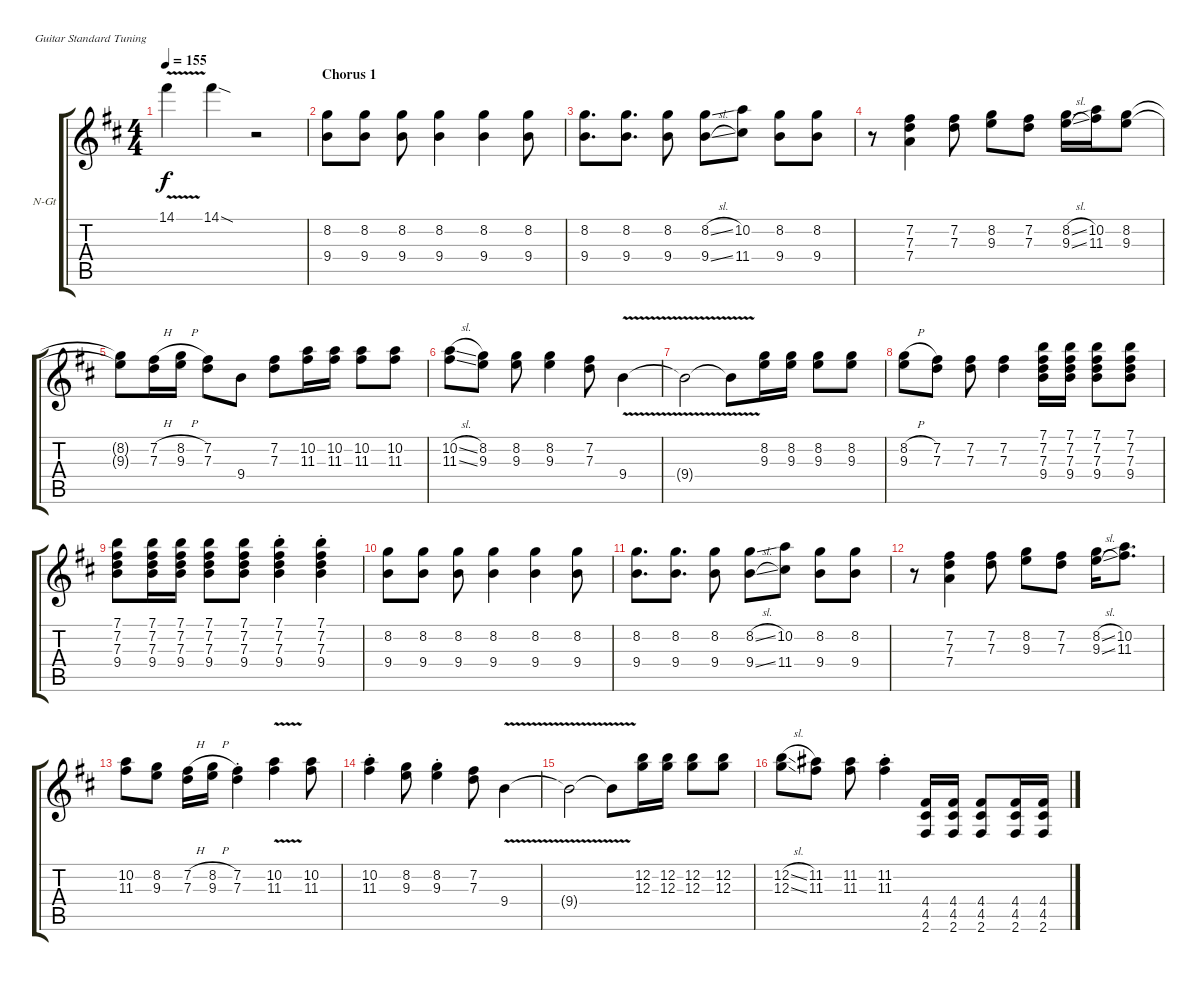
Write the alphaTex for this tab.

\defaultSystemsLayout 4
\bracketExtendMode groupsimilarinstruments
\firstSystemTrackNameOrientation horizontal
\otherSystemsTrackNameOrientation horizontal
\track ("Nylon Guitar" "N-Gt") {instrument acousticguitarnylon}
\staff {score tabs}
\tuning (E4 B3 G3 D3 A2 E2)
\ts (4 4)
\tempo 155
\clef g2
\ks bminor
14.1{v}.4{dy f} 14.1{sod}.4 r.2 |
\section ("" "Chorus 1")
(8.2 9.4).8 (8.2 9.4).8 (8.2 9.4).8 (8.2 9.4).4 (8.2 9.4).4 (8.2 9.4).8 |
(8.2 9.4).8{d} (8.2 9.4).8{d} (8.2 9.4).8 (8.2{sl} 9.4{sl}).8 (10.2 11.4).8 (8.2 9.4).8 (8.2 9.4).8 |
r.8 (7.2 7.4 7.3).4 (7.3 7.2).8 (8.2 9.3).8 (7.3 7.2).8 (8.2{sl} 9.3{sl}).16 (10.2 11.3).16 (8.2 9.3).8 |
(9.3{t} 8.2{t}).8 (7.3{h} 7.2{h}).16 (8.2{h} 9.3{h}).16 (7.3 7.2).8 9.4.8 (7.3 7.2).8 (11.3 10.2).16 (10.2 11.3).16 (11.3 10.2).8 (10.2 11.3).8 |
(11.3{sl} 10.2{sl}).8 (8.2 9.3).8 (9.3 8.2).8 (8.2 9.3).4 (7.3 7.2).8 9.4{v}.4 |
9.4{v t}.2 9.4{t}.8 (9.3 8.2).16 (8.2 9.3).16 (9.3 8.2).8 (8.2 9.3).8 |
(9.3{h} 8.2{h}).8 (7.2 7.3).8 (7.3 7.2).8 (7.2 7.3).4 (9.4 7.3 7.2 7.1).16 (7.1 7.2 7.3 9.4).16 (9.4 7.3 7.2 7.1).8 (7.1 7.2 7.3 9.4).8 |
(9.4 7.3 7.2 7.1).8 (7.1 7.2 7.3 9.4).16 (9.4 7.3 7.2 7.1).16 (7.1 7.2 7.3 9.4).8 (9.4 7.3 7.2 7.1).8 (7.1{st} 7.2{st} 7.3{st} 9.4{st}).4 (7.1{st} 9.4{st} 7.3{st} 7.2{st}).4 |
(8.2 9.4).8 (8.2 9.4).8 (8.2 9.4).8 (8.2 9.4).4 (8.2 9.4).4 (8.2 9.4).8 |
(8.2 9.4).8{d} (8.2 9.4).8{d} (8.2 9.4).8 (8.2{sl} 9.4{sl}).8 (10.2 11.4).8 (8.2 9.4).8 (8.2 9.4).8 |
r.8 (7.2 7.4 7.3).4 (7.3 7.2).8 (8.2 9.3).8 (7.3 7.2).8 (8.2{sl} 9.3{sl}).16 (10.2 11.3).8{d} |
(11.3 10.2).8 (9.3 8.2).8 (7.3{h} 7.2{h}).16 (8.2{h} 9.3{h}).16 (7.3{st} 7.2).4 (11.3{v} 10.2{v}).4 (11.3 10.2).8 |
(11.3{st} 10.2{st}).4 (9.3 8.2).8 (8.2{st} 9.3{st}).4 (7.3 7.2).8 9.4{v}.4 |
9.4{v t}.2 9.4{t}.8 (12.3 12.2).16 (12.2 12.3).16 (12.3 12.2).8 (12.3 12.2).8 |
(12.3{sl} 12.2{sl}).8 (11.2 11.3).8 (11.2 11.3).8 (11.3{st} 11.2{st}).4 (2.6 4.5 4.4).16 (2.6 4.5 4.4).16 (4.4 4.5 2.6).8 (2.6 4.5 4.4).16 (4.4 4.5 2.6).16
